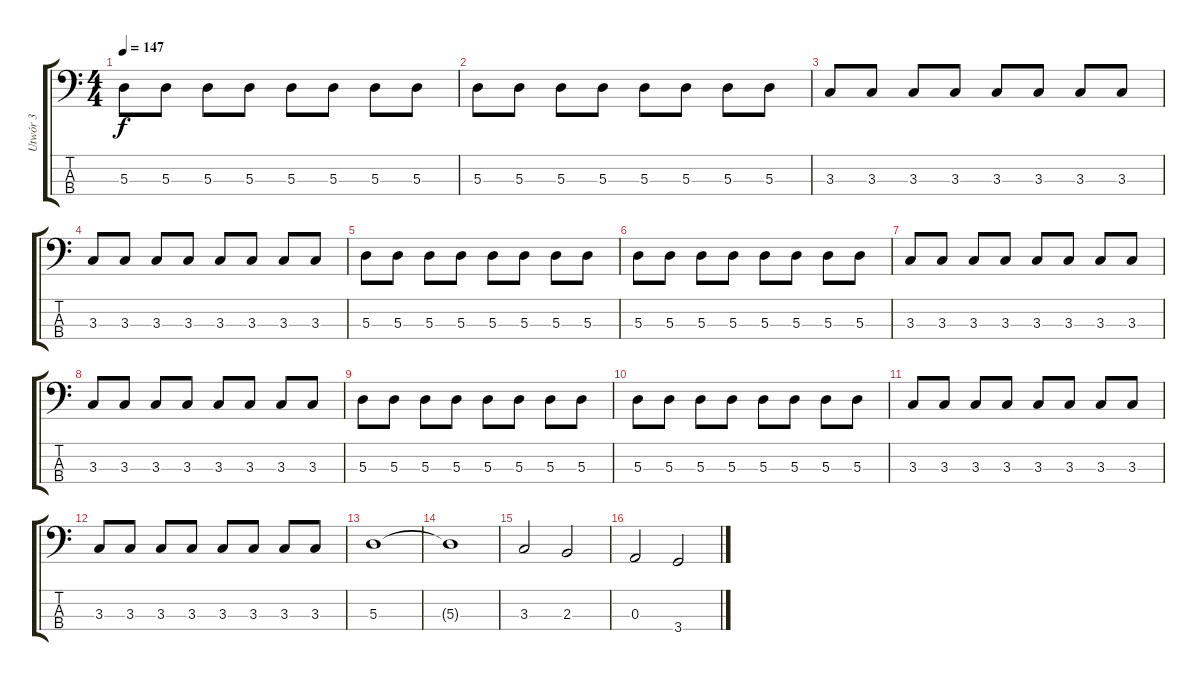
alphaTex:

\track ("Utwór 3" "Utwór 3") {instrument electricbassfinger}
\staff {score tabs}
\tuning (G2 D2 A1 E1) {hide}
\ts (4 4)
\tempo 147
\clef f4
\ks c
5.3.8{dy f} 5.3.8 5.3.8 5.3.8 5.3.8 5.3.8 5.3.8 5.3.8 |
5.3.8 5.3.8 5.3.8 5.3.8 5.3.8 5.3.8 5.3.8 5.3.8 |
3.3.8 3.3.8 3.3.8 3.3.8 3.3.8 3.3.8 3.3.8 3.3.8 |
3.3.8 3.3.8 3.3.8 3.3.8 3.3.8 3.3.8 3.3.8 3.3.8 |
5.3.8 5.3.8 5.3.8 5.3.8 5.3.8 5.3.8 5.3.8 5.3.8 |
5.3.8 5.3.8 5.3.8 5.3.8 5.3.8 5.3.8 5.3.8 5.3.8 |
3.3.8 3.3.8 3.3.8 3.3.8 3.3.8 3.3.8 3.3.8 3.3.8 |
3.3.8 3.3.8 3.3.8 3.3.8 3.3.8 3.3.8 3.3.8 3.3.8 |
5.3.8 5.3.8 5.3.8 5.3.8 5.3.8 5.3.8 5.3.8 5.3.8 |
5.3.8 5.3.8 5.3.8 5.3.8 5.3.8 5.3.8 5.3.8 5.3.8 |
3.3.8 3.3.8 3.3.8 3.3.8 3.3.8 3.3.8 3.3.8 3.3.8 |
3.3.8 3.3.8 3.3.8 3.3.8 3.3.8 3.3.8 3.3.8 3.3.8 |
5.3.1 |
5.3{t}.1 |
3.3.2 2.3.2 |
0.3.2 3.4.2
